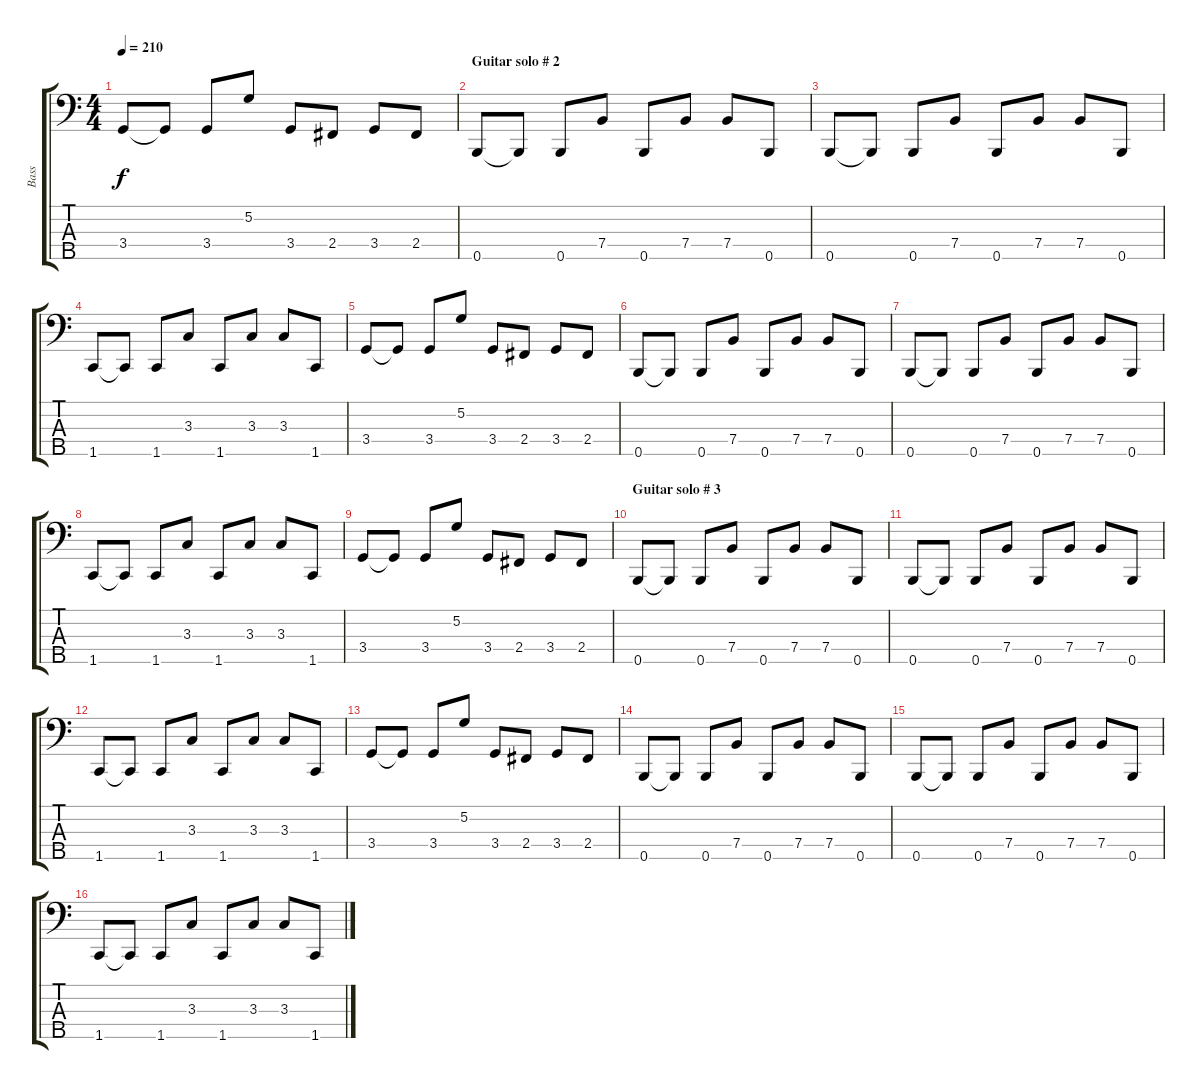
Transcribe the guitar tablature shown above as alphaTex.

\track ("Bass" "Bass") {instrument electricbasspick}
\staff {score tabs}
\tuning (G2 D2 A1 E1 B0) {hide}
\ts (4 4)
\tempo 210
\clef f4
\ks c
3.4.8{dy f} 3.4{t}.8 3.4.8 5.2.8 3.4.8 2.4.8 3.4.8 2.4.8 |
\section ("" "Guitar solo # 2")
0.5.8 0.5{t}.8 0.5.8 7.4.8 0.5.8 7.4.8 7.4.8 0.5.8 |
0.5.8 0.5{t}.8 0.5.8 7.4.8 0.5.8 7.4.8 7.4.8 0.5.8 |
1.5.8 1.5{t}.8 1.5.8 3.3.8 1.5.8 3.3.8 3.3.8 1.5.8 |
3.4.8 3.4{t}.8 3.4.8 5.2.8 3.4.8 2.4.8 3.4.8 2.4.8 |
0.5.8 0.5{t}.8 0.5.8 7.4.8 0.5.8 7.4.8 7.4.8 0.5.8 |
0.5.8 0.5{t}.8 0.5.8 7.4.8 0.5.8 7.4.8 7.4.8 0.5.8 |
1.5.8 1.5{t}.8 1.5.8 3.3.8 1.5.8 3.3.8 3.3.8 1.5.8 |
3.4.8 3.4{t}.8 3.4.8 5.2.8 3.4.8 2.4.8 3.4.8 2.4.8 |
\section ("" "Guitar solo # 3")
0.5.8 0.5{t}.8 0.5.8 7.4.8 0.5.8 7.4.8 7.4.8 0.5.8 |
0.5.8 0.5{t}.8 0.5.8 7.4.8 0.5.8 7.4.8 7.4.8 0.5.8 |
1.5.8 1.5{t}.8 1.5.8 3.3.8 1.5.8 3.3.8 3.3.8 1.5.8 |
3.4.8 3.4{t}.8 3.4.8 5.2.8 3.4.8 2.4.8 3.4.8 2.4.8 |
0.5.8 0.5{t}.8 0.5.8 7.4.8 0.5.8 7.4.8 7.4.8 0.5.8 |
0.5.8 0.5{t}.8 0.5.8 7.4.8 0.5.8 7.4.8 7.4.8 0.5.8 |
1.5.8 1.5{t}.8 1.5.8 3.3.8 1.5.8 3.3.8 3.3.8 1.5.8
